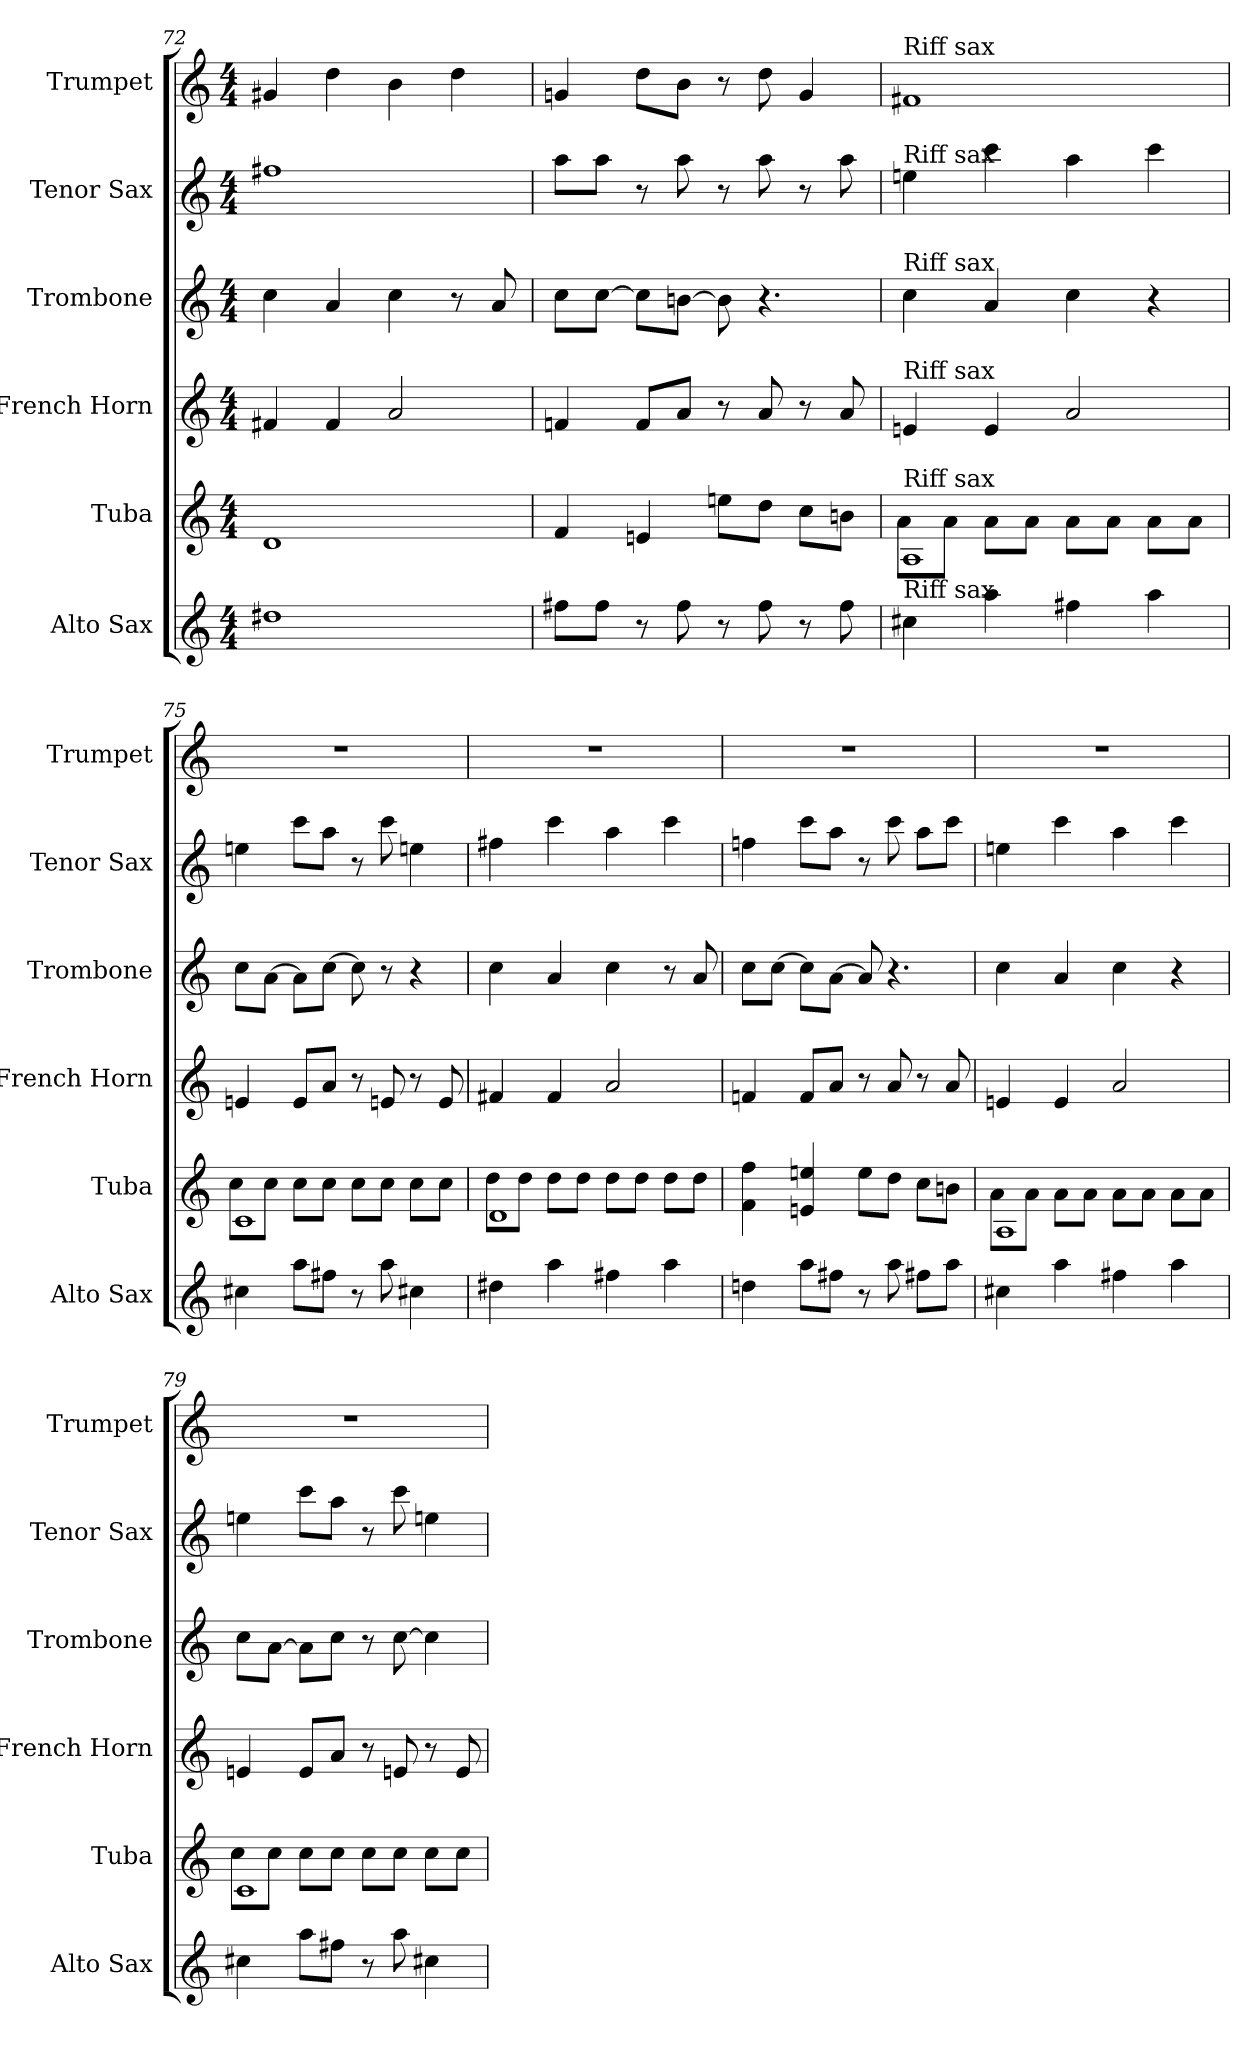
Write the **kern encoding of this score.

**kern	**kern	**kern	**kern	**kern	**kern
*part6	*part5	*part4	*part3	*part2	*part1
*staff6	*staff5	*staff4	*staff3	*staff2	*staff1
*I"Alto Sax	*I"Tuba	*I"French Horn	*I"Trombone	*I"Tenor Sax	*I"Trumpet
*I'Alto Sax	*I'Tuba	*I'French Horn	*I'Trombone	*I'Tenor Sax	*I'Trumpet
*clefG2	*clefG2	*clefG2	*clefG2	*clefG2	*clefG2
*ITrd5c9	*ITrd15c26	*ITrd8c14	*ITrd8c14	*ITrd8c14	*ITrd1c2
*M4/4	*M4/4	*M4/4	*M4/4	*M4/4	*M4/4
=72	=72	=72	=72	=72	=72
1f#X	1DD	4F#X	4c	1f#X	4f#X
.	.	4F#	4A	.	4cc
.	.	2A	4c	.	4a
.	.	.	8r	.	4cc
.	.	.	8A	.	.
=73	=73	=73	=73	=73	=73
8anL	4FF	4Fn	8cL	8aL	4fn
8aJ	.	.	[8cJ	8aJ	.
8r	4EEn	8FL	8cL]	8r	8ccL
8a	.	8AJ	[8BnJ	8a	8aJ
8r	8EnL	8r	8B]	8r	8r
8a	8DJ	8A	4.r	8a	8cc
8r	8CL	8r	.	8r	4f
8a	8BBnJ	8A	.	8a	.
=74	=74	=74	=74	=74	=74
*	*^	*	*	*	*
!	!	!	!	!	!	!LO:TX:a:t=Riff sax
!	!	!	!	!	!LO:TX:a:t=Riff sax	!
!	!	!	!	!LO:TX:a:t=Riff sax	!	!
!	!	!	!LO:TX:a:t=Riff sax	!	!	!
!	!LO:TX:a:t=Riff sax	!	!	!	!	!
!LO:TX:a:t=Riff sax	!	!	!	!	!	!
4en	1AAA	8AAL	4En	4c	4en	1en
.	.	8AAJ	.	.	.	.
4cc	.	8AAL	4E	4A	4cc	.
.	.	8AAJ	.	.	.	.
4an	.	8AAL	2A	4c	4a	.
.	.	8AAJ	.	.	.	.
4cc	.	8AAL	.	4r	4cc	.
.	.	8AAJ	.	.	.	.
=75	=75	=75	=75	=75	=75	=75
4en	1CC	8CL	4En	8cL	4en	1r
.	.	8CJ	.	[8AJ	.	.
8ccL	.	8CL	8EL	8AL]	8ccL	.
8anJ	.	8CJ	8AJ	[8cJ	8aJ	.
8r	.	8CL	8r	8c]	8r	.
8cc	.	8CJ	8En	8r	8cc	.
4en	.	8CL	8r	4r	4en	.
.	.	8CJ	8E	.	.	.
=76	=76	=76	=76	=76	=76	=76
4f#X	1DD	8DL	4F#X	4c	4f#X	1r
.	.	8DJ	.	.	.	.
4cc	.	8DL	4F#	4A	4cc	.
.	.	8DJ	.	.	.	.
4an	.	8DL	2A	4c	4a	.
.	.	8DJ	.	.	.	.
4cc	.	8DL	.	8r	4cc	.
.	.	8DJ	.	8A	.	.
*	*v	*v	*	*	*	*
=77	=77	=77	=77	=77	=77
4fn	4FF 4F	4Fn	8cL	4fn	1r
.	.	.	[8cJ	.	.
8ccL	4EEn 4En	8FL	8cL]	8ccL	.
8anJ	.	8AJ	[8AJ	8aJ	.
8r	8EL	8r	8A]	8r	.
8cc	8DJ	8A	4.r	8cc	.
8anL	8CL	8r	.	8aL	.
8ccJ	8BBnJ	8A	.	8ccJ	.
=78	=78	=78	=78	=78	=78
*	*^	*	*	*	*
4en	1AAA	8AAL	4En	4c	4en	1r
.	.	8AAJ	.	.	.	.
4cc	.	8AAL	4E	4A	4cc	.
.	.	8AAJ	.	.	.	.
4an	.	8AAL	2A	4c	4a	.
.	.	8AAJ	.	.	.	.
4cc	.	8AAL	.	4r	4cc	.
.	.	8AAJ	.	.	.	.
=79	=79	=79	=79	=79	=79	=79
4en	1CC	8CL	4En	8cL	4en	1r
.	.	8CJ	.	[8AJ	.	.
8ccL	.	8CL	8EL	8AL]	8ccL	.
8anJ	.	8CJ	8AJ	8cJ	8aJ	.
8r	.	8CL	8r	8r	8r	.
8cc	.	8CJ	8En	[8c	8cc	.
4en	.	8CL	8r	4c]	4en	.
.	.	8CJ	8E	.	.	.
*	*v	*v	*	*	*	*
=	=	=	=	=	=
*-	*-	*-	*-	*-	*-
